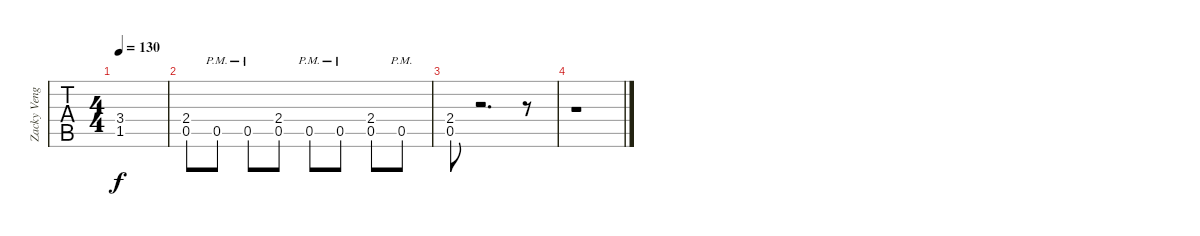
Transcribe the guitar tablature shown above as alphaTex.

\track ("Zacky Vengence" "Zacky Veng") {instrument distortionguitar}
\staff {tabs}
\tuning (E4 B3 G3 D3 A2 D2) {hide}
\ts (4 4)
\tempo 130
\clef g2
\ks c
(3.4 1.5).1{dy f} |
(2.4 0.5).8 0.5{pm}.8 0.5{pm}.8 (2.4 0.5).8 0.5{pm}.8 0.5{pm}.8 (2.4 0.5).8 0.5{pm}.8 |
(2.4 0.5).8 r.2{d} r.8 |
r.1
